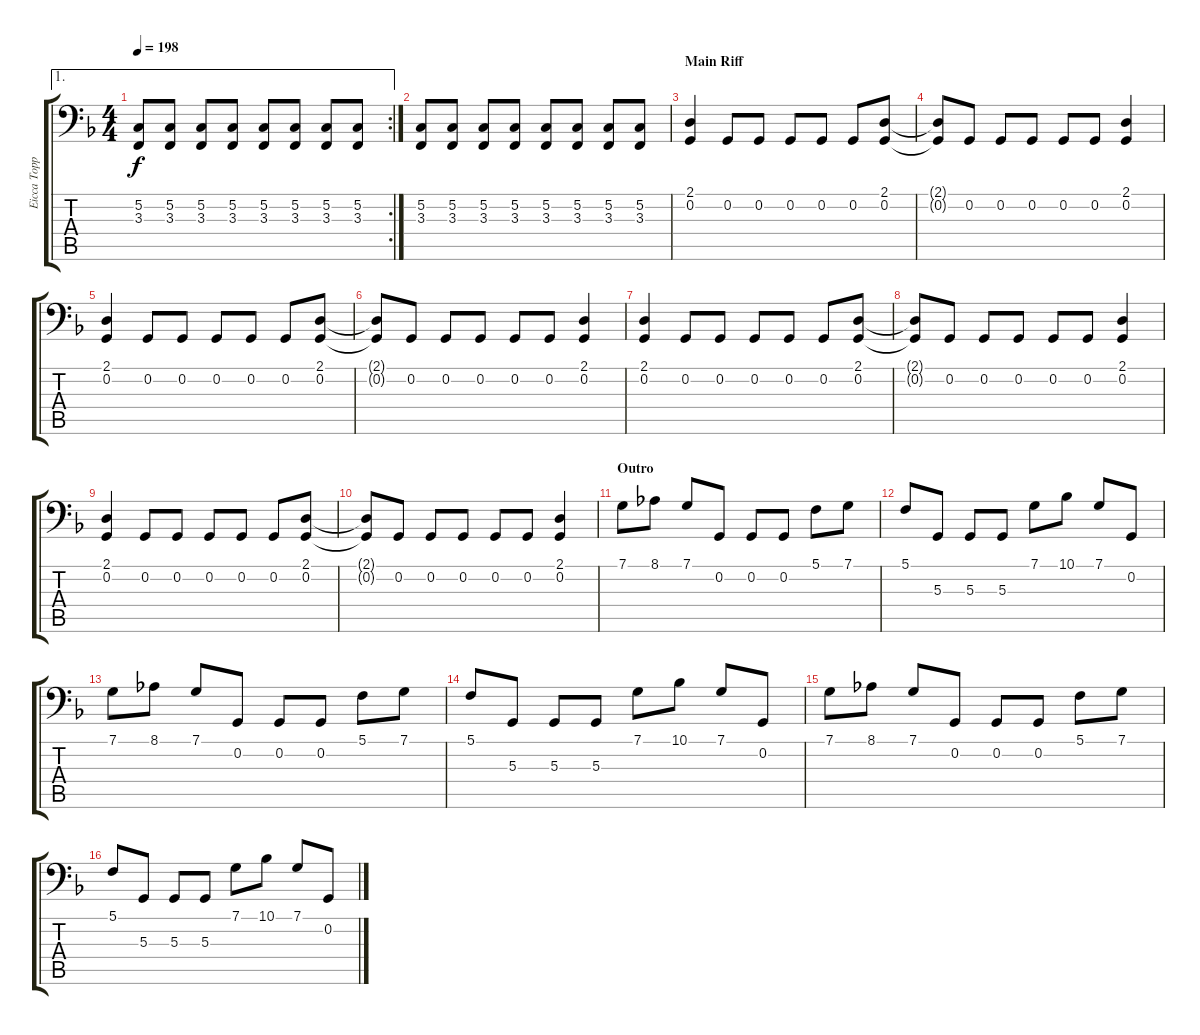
\track ("Eicca Toppinen - Rhythm Cello" "Eicca Topp") {instrument cello}
\staff {score tabs}
\tuning (C3 G2 D2 A1 E1 B0) {hide}
\ae 1
\rc 2
\ts (4 4)
\tempo 198
\clef f4
\ks f
(5.2 3.3).8{dy f} (5.2 3.3).8 (5.2 3.3).8 (5.2 3.3).8 (5.2 3.3).8 (5.2 3.3).8 (5.2 3.3).8 (5.2 3.3).8 |
(5.2 3.3).8 (5.2 3.3).8 (5.2 3.3).8 (5.2 3.3).8 (5.2 3.3).8 (5.2 3.3).8 (5.2 3.3).8 (5.2 3.3).8 |
\section ("" "Main Riff")
(2.1 0.2).4 0.2.8 0.2.8 0.2.8 0.2.8 0.2.8 (2.1 0.2).8 |
(2.1{t} 0.2{t}).8 0.2.8 0.2.8 0.2.8 0.2.8 0.2.8 (2.1 0.2).4 |
(2.1 0.2).4 0.2.8 0.2.8 0.2.8 0.2.8 0.2.8 (2.1 0.2).8 |
(2.1{t} 0.2{t}).8 0.2.8 0.2.8 0.2.8 0.2.8 0.2.8 (2.1 0.2).4 |
(2.1 0.2).4 0.2.8 0.2.8 0.2.8 0.2.8 0.2.8 (2.1 0.2).8 |
(2.1{t} 0.2{t}).8 0.2.8 0.2.8 0.2.8 0.2.8 0.2.8 (2.1 0.2).4 |
(2.1 0.2).4 0.2.8 0.2.8 0.2.8 0.2.8 0.2.8 (2.1 0.2).8 |
(2.1{t} 0.2{t}).8 0.2.8 0.2.8 0.2.8 0.2.8 0.2.8 (2.1 0.2).4 |
\section ("" "Outro")
7.1.8 8.1.8 7.1.8 0.2.8 0.2.8 0.2.8 5.1.8 7.1.8 |
5.1.8 5.3.8 5.3.8 5.3.8 7.1.8 10.1.8 7.1.8 0.2.8 |
7.1.8 8.1.8 7.1.8 0.2.8 0.2.8 0.2.8 5.1.8 7.1.8 |
5.1.8 5.3.8 5.3.8 5.3.8 7.1.8 10.1.8 7.1.8 0.2.8 |
7.1.8 8.1.8 7.1.8 0.2.8 0.2.8 0.2.8 5.1.8 7.1.8 |
5.1.8 5.3.8 5.3.8 5.3.8 7.1.8 10.1.8 7.1.8 0.2.8
